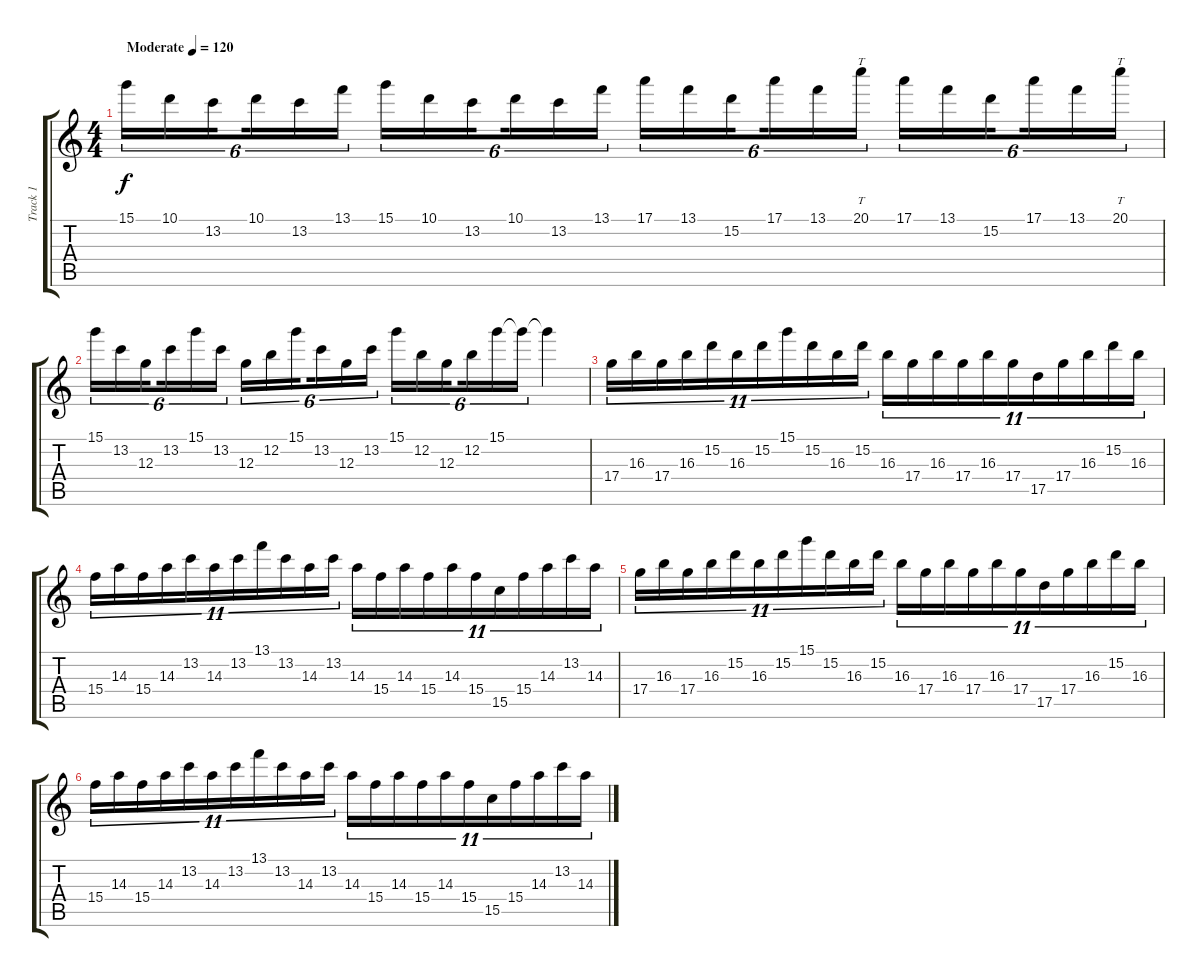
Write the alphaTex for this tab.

\track ("Track 1" "Track 1") {instrument distortionguitar}
\staff {score tabs}
\tuning (E4 B3 G3 D3 A2 E2) {hide}
\ts (4 4)
\tempo (120 "Moderate")
\clef g2
\ks c
15.1.16{tu (6 4) dy f instrument distortionguitar} 10.1.16{tu (6 4)} 13.2.16{tu (6 4) beam splitsecondary} 10.1.16{tu (6 4)} 13.2.16{tu (6 4)} 13.1.16{tu (6 4)} 15.1.16{tu (6 4)} 10.1.16{tu (6 4)} 13.2.16{tu (6 4) beam splitsecondary} 10.1.16{tu (6 4)} 13.2.16{tu (6 4)} 13.1.16{tu (6 4)} 17.1.16{tu (6 4)} 13.1.16{tu (6 4)} 15.2.16{tu (6 4) beam splitsecondary} 17.1.16{tu (6 4)} 13.1.16{tu (6 4)} 20.1.16{tt tu (6 4)} 17.1.16{tu (6 4)} 13.1.16{tu (6 4)} 15.2.16{tu (6 4) beam splitsecondary} 17.1.16{tu (6 4)} 13.1.16{tu (6 4)} 20.1.16{tt tu (6 4)} |
15.1.16{tu (6 4)} 13.2.16{tu (6 4)} 12.3.16{tu (6 4) beam splitsecondary} 13.2.16{tu (6 4)} 15.1.16{tu (6 4)} 13.2.16{tu (6 4)} 12.3.16{tu (6 4)} 12.2.16{tu (6 4)} 15.1.16{tu (6 4) beam splitsecondary} 13.2.16{tu (6 4)} 12.3.16{tu (6 4)} 13.2.16{tu (6 4)} 15.1.16{tu (6 4)} 12.2.16{tu (6 4)} 12.3.16{tu (6 4) beam splitsecondary} 12.2.16{tu (6 4)} 15.1.16{tu (6 4)} 15.1{t}.16{tu (6 4)} 15.1{t}.4 |
17.4.16{tu (11 8)} 16.3.16{tu (11 8)} 17.4.16{tu (11 8)} 16.3.16{tu (11 8)} 15.2.16{tu (11 8)} 16.3.16{tu (11 8)} 15.2.16{tu (11 8)} 15.1.16{tu (11 8)} 15.2.16{tu (11 8)} 16.3.16{tu (11 8)} 15.2.16{tu (11 8)} 16.3.16{tu (11 8)} 17.4.16{tu (11 8)} 16.3.16{tu (11 8)} 17.4.16{tu (11 8)} 16.3.16{tu (11 8)} 17.4.16{tu (11 8)} 17.5.16{tu (11 8)} 17.4.16{tu (11 8)} 16.3.16{tu (11 8)} 15.2.16{tu (11 8)} 16.3.16{tu (11 8)} |
15.4.16{tu (11 8)} 14.3.16{tu (11 8)} 15.4.16{tu (11 8)} 14.3.16{tu (11 8)} 13.2.16{tu (11 8)} 14.3.16{tu (11 8)} 13.2.16{tu (11 8)} 13.1.16{tu (11 8)} 13.2.16{tu (11 8)} 14.3.16{tu (11 8)} 13.2.16{tu (11 8)} 14.3.16{tu (11 8)} 15.4.16{tu (11 8)} 14.3.16{tu (11 8)} 15.4.16{tu (11 8)} 14.3.16{tu (11 8)} 15.4.16{tu (11 8)} 15.5.16{tu (11 8)} 15.4.16{tu (11 8)} 14.3.16{tu (11 8)} 13.2.16{tu (11 8)} 14.3.16{tu (11 8)} |
17.4.16{tu (11 8)} 16.3.16{tu (11 8)} 17.4.16{tu (11 8)} 16.3.16{tu (11 8)} 15.2.16{tu (11 8)} 16.3.16{tu (11 8)} 15.2.16{tu (11 8)} 15.1.16{tu (11 8)} 15.2.16{tu (11 8)} 16.3.16{tu (11 8)} 15.2.16{tu (11 8)} 16.3.16{tu (11 8)} 17.4.16{tu (11 8)} 16.3.16{tu (11 8)} 17.4.16{tu (11 8)} 16.3.16{tu (11 8)} 17.4.16{tu (11 8)} 17.5.16{tu (11 8)} 17.4.16{tu (11 8)} 16.3.16{tu (11 8)} 15.2.16{tu (11 8)} 16.3.16{tu (11 8)} |
15.4.16{tu (11 8)} 14.3.16{tu (11 8)} 15.4.16{tu (11 8)} 14.3.16{tu (11 8)} 13.2.16{tu (11 8)} 14.3.16{tu (11 8)} 13.2.16{tu (11 8)} 13.1.16{tu (11 8)} 13.2.16{tu (11 8)} 14.3.16{tu (11 8)} 13.2.16{tu (11 8)} 14.3.16{tu (11 8)} 15.4.16{tu (11 8)} 14.3.16{tu (11 8)} 15.4.16{tu (11 8)} 14.3.16{tu (11 8)} 15.4.16{tu (11 8)} 15.5.16{tu (11 8)} 15.4.16{tu (11 8)} 14.3.16{tu (11 8)} 13.2.16{tu (11 8)} 14.3.16{tu (11 8)}
